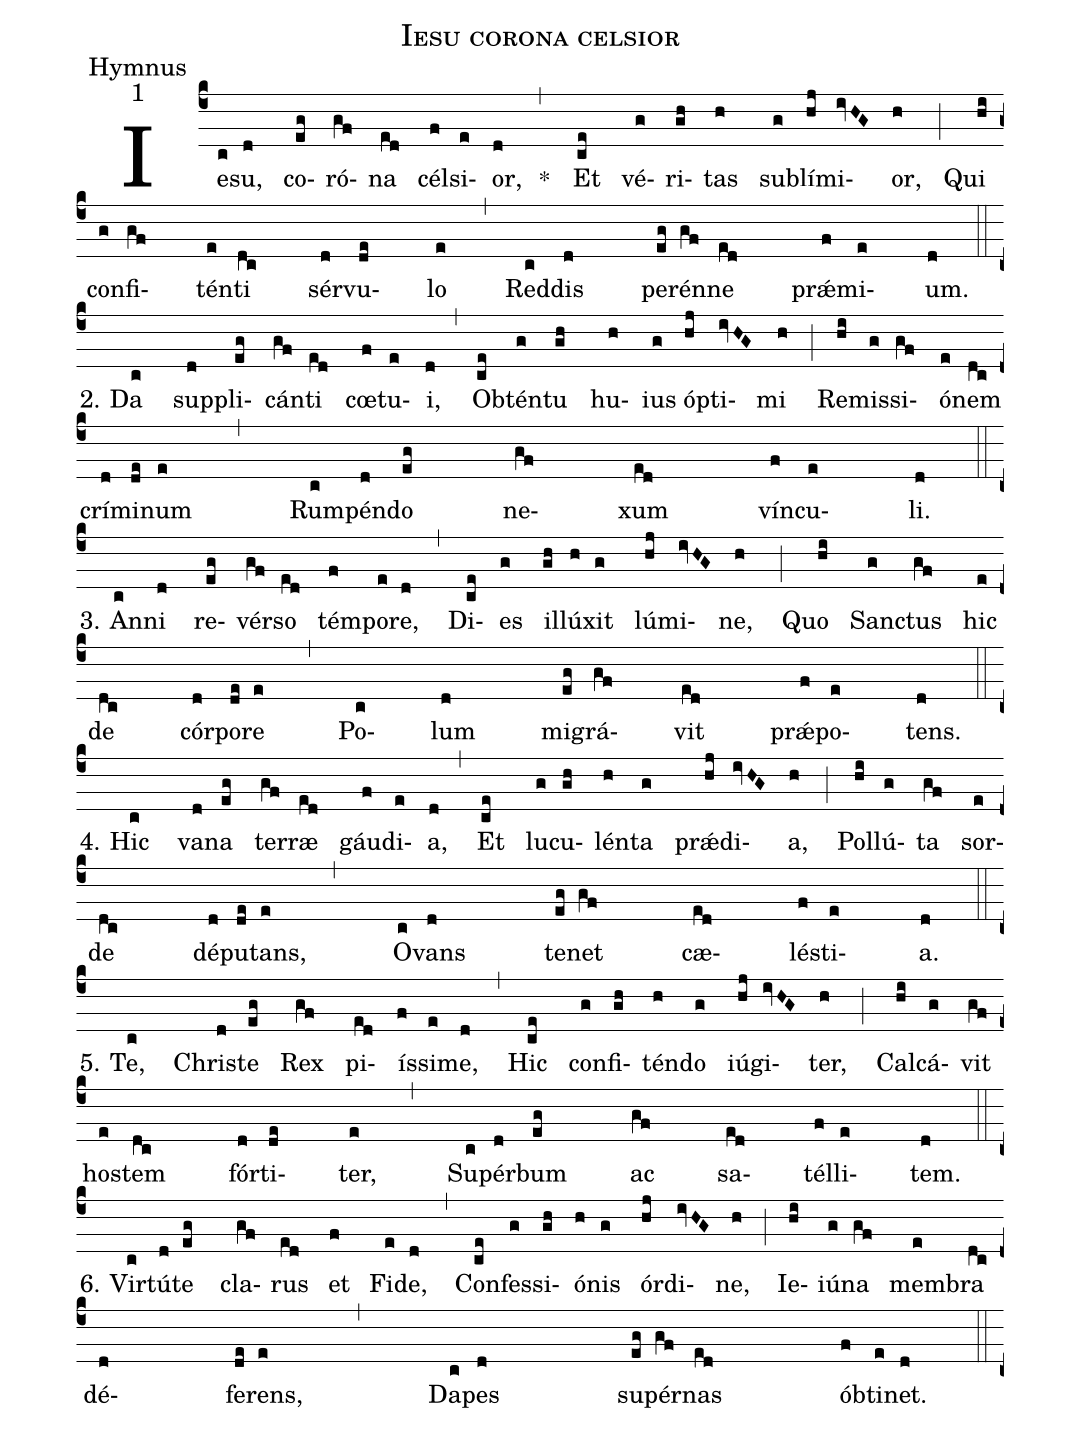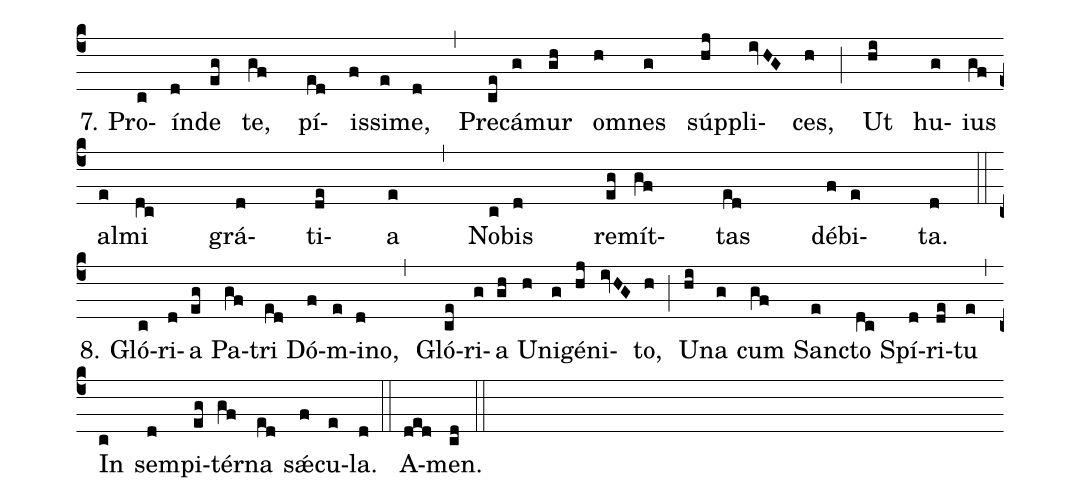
name:Iesu corona celsior;
office-part:Hymnus;
mode:1;
%%
(c4)Ie(c)su,(d) co(eg)ró(gf)na(ed) cél(f)si(e)or,(d) * (,)
Et(ce) vé(g)ri(gh)tas(h) sub(g)lí(hj)mi(ivHG)or,(h) (;)
Qui(hi) con(g)fi(gf)tén(e)ti(dc) sér(d)vu(de)lo(e)  (,)
Red(c)dis(d) per(eg)én(gf)ne(ed) prǽ(f)mi(e)um.(d) (::) (z)
2. Da (c) sup(d)pli(eg)cán(gf)ti(ed) cœ(f)tu(e)i, (d) (,)
Ob(ce)tén(g)tu(gh) hu(h)ius (g)óp(hj)ti(ivHG)mi (h) (;)
Re(hi)mis(g)si(gf)ó(e)nem(dc) crí(d)mi(de)num (e)  (,)
Rum(c)pén(d)do(eg) ne(gf)xum(ed) vín(f)cu(e)li. (d) (::) (z)

3. An(c)ni (d) re(eg)vér(gf)so(ed) tém(f)po(e)re, (d) (,)
Di(ce)es(g) il(gh)lú(h)xit(g) lú(hj)mi(ivHG)ne, (h) (;)
Quo(hi) San(g)ctus(gf) hic(e) de(dc) cór(d)po(de)re (e)  (,)
Po(c)lum(d) mi(eg)grá(gf)vit(ed) prǽ(f)po(e)tens. (d) (::) (z)

4. Hic (c) va(d)na(eg) ter(gf)ræ(ed) gáu(f)di(e)a, (d) (,)
Et(ce) lu(g)cu(gh)lén(h)ta(g) prǽ(hj)di(ivHG)a, (h) (;)
Pol(hi)lú(g)ta(gf) sor(e)de(dc) dé(d)pu(de)tans, (e)  (,)
O(c)vans(d) te(eg)net(gf) cæ(ed)lé(f)sti(e)a. (d) (::) (z)

5. Te, (c) Chris(d)te(eg) Rex(gf) pi(ed)ís(f)si(e)me, (d) (,)
Hic(ce) con(g)fi(gh)tén(h)do(g) iú(hj)gi(ivHG)ter, (h) (;)
Cal(hi)cá(g)vit(gf) hos(e)tem(dc) fór(d)ti(de)ter, (e)  (,)
Su(c)pér(d)bum(eg) ac(gf) sa(ed)tél(f)li(e)tem. (d) (::) (z)

6. Vir(c)tú(d)te (eg) cla(gf)rus(ed) et(f) Fi(e)de, (d) (,)
Con(ce)fes(g)si(gh)ó(h)nis(g) ór(hj)di(ivHG)ne, (h) (;)
Ie(hi)iú(g)na(gf) mem(e)bra(dc) dé(d)fe(de)rens, (e)  (,)
Da(c)pes(d) su(eg)pér(gf)nas(ed) ób(f)ti(e)net. (d) (::) (z)

7. Pro(c)ín(d)de(eg) te, (gf) pí(ed)is(f)si(e)me, (d) (,)
Pre(ce)cá(g)mur(gh) om(h)nes(g) súp(hj)pli(ivHG)ces, (h) (;)
Ut(hi) hu(g)ius(gf) al(e)mi(dc) grá(d)ti(de)a (e)  (,)
No(c)bis(d) re(eg)mít(gf)tas(ed) dé(f)bi(e)ta. (d) (::) (z)

8. Gló(c)ri(d)a(eg) Pa(gf)tri(ed) Dó(f)m(e)ino, (d) (,)
Gló(ce)ri(g)a(gh) U(h)ni(g)gé(hj)ni(ivHG)to, (h) (;)
U(hi)na(g) cum(gf) San(e)cto(dc) Spí(d)ri(de)tu (e)  (,)
In(c) sem(d)pi(eg)tér(gf)na(ed) sǽ(f)cu(e)la. (d) (::) A(ded)men. (cd::)
